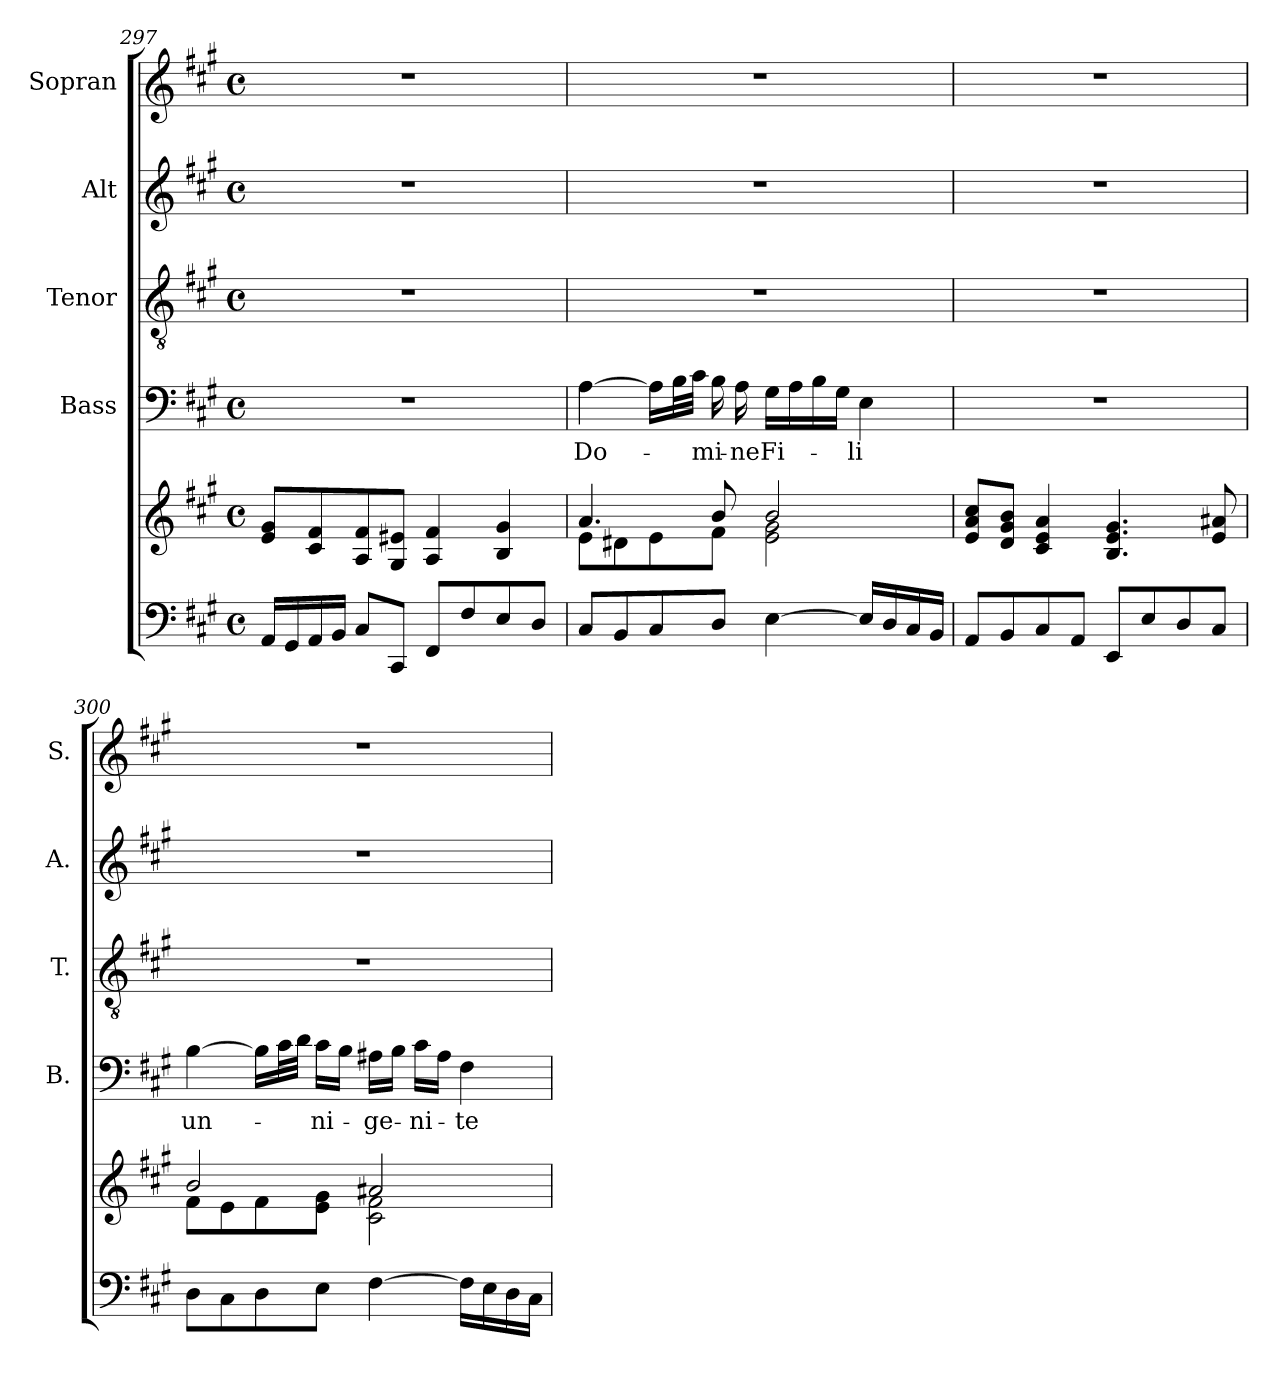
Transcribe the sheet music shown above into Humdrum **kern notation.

**kern	**kern	**kern	**text	**kern	**kern	**kern
*part5	*part5	*part4	*part4	*part3	*part2	*part1
*staff6	*staff5	*staff4	*staff4	*staff3	*staff2	*staff1
*	*	*I"Bass	*	*I"Tenor	*I"Alt	*I"Sopran
*	*	*I'B.	*	*I'T.	*I'A.	*I'S.
*clefF4	*clefG2	*clefF4	*	*clefGv2	*clefG2	*clefG2
*k[f#c#g#]	*k[f#c#g#]	*k[f#c#g#]	*	*k[f#c#g#]	*k[f#c#g#]	*k[f#c#g#]
*A:	*A:	*A:	*	*A:	*A:	*A:
*M4/4	*M4/4	*M4/4	*	*M4/4	*M4/4	*M4/4
*met(c)	*met(c)	*met(c)	*	*met(c)	*met(c)	*met(c)
=297	=297	=297	=297	=297	=297	=297
16AA/LL	8e/ 8g#/L	1r	.	1r	1r	1r
16GG#/	.	.	.	.	.	.
16AA/	8c#/ 8f#/	.	.	.	.	.
16BB/JJ	.	.	.	.	.	.
8C#/L	8A/ 8f#/	.	.	.	.	.
8CC#/J	8G#/ 8e#X/J	.	.	.	.	.
8FF#/L	4A/ 4f#/	.	.	.	.	.
8F#/	.	.	.	.	.	.
8E/	4B/ 4g#/	.	.	.	.	.
8D/J	.	.	.	.	.	.
=298	=298	=298	=298	=298	=298	=298
*	*^	*	*	*	*	*
!	!	!	!	!LO:LY:b	!	!	!
8C#/L	4.a/	8e\L	[4A\	Do-	1r	1r	1r
8BB/	.	8d#X\	.	.	.	.	.
8C#/	.	8e\	16A\LL]	.	.	.	.
.	.	.	32B\L	.	.	.	.
.	.	.	32c#\JJJ	.	.	.	.
!	!	!	!	!LO:LY:b	!	!	!
8D/J	8b/	8f#\J	16B\	-mi-	.	.	.
!	!	!	!	!LO:LY:b	!	!	!
.	.	.	16A\	-ne	.	.	.
!	!	!	!	!LO:LY:b	!	!	!
[4E\	2b/	2e\ 2g#\	16G#\LL	Fi-	.	.	.
.	.	.	16A\	.	.	.	.
.	.	.	16B\	.	.	.	.
.	.	.	16G#\JJ	.	.	.	.
!	!	!	!	!LO:LY:b	!	!	!
16E/LL]	.	.	4E\	-li	.	.	.
16D/	.	.	.	.	.	.	.
16C#/	.	.	.	.	.	.	.
16BB/JJ	.	.	.	.	.	.	.
*	*v	*v	*	*	*	*	*
!!LO:LB:g=z
=299	=299	=299	=299	=299	=299	=299
8AA/L	8e/ 8a/ 8cc#/L	1r	.	1r	1r	1r
8BB/	8d/ 8g#/ 8b/J	.	.	.	.	.
8C#/	4c#/ 4e/ 4a/	.	.	.	.	.
8AA/J	.	.	.	.	.	.
8EE/L	4.B/ 4.e/ 4.g#/	.	.	.	.	.
8E/	.	.	.	.	.	.
8D/	.	.	.	.	.	.
8C#/J	8e/ 8a#X/	.	.	.	.	.
=300	=300	=300	=300	=300	=300	=300
*	*^	*	*	*	*	*
!	!	!	!	!LO:LY:b	!	!	!
8D\L	2b/	8f#\L	[4B\	un-	1r	1r	1r
8C#\	.	8e\	.	.	.	.	.
8D\	.	8f#\	16B\LL]	.	.	.	.
.	.	.	32c#\L	.	.	.	.
.	.	.	32d\JJJ	.	.	.	.
!	!	!	!	!LO:LY:b	!	!	!
8E\J	.	8e\ 8g#\J	16c#\LL	-ni-	.	.	.
.	.	.	16B\JJ	.	.	.	.
!	!	!	!	!LO:LY:b	!	!	!
[4F#\	2a#X/	2c#\ 2f#\	16A#X\LL	-ge-	.	.	.
.	.	.	16B\JJ	.	.	.	.
!	!	!	!	!LO:LY:b	!	!	!
.	.	.	16c#\LL	-ni-	.	.	.
.	.	.	16A#\JJ	.	.	.	.
!	!	!	!	!LO:LY:b	!	!	!
16F#\LL]	.	.	4F#\	-te	.	.	.
16E\	.	.	.	.	.	.	.
16D\	.	.	.	.	.	.	.
16C#\JJ	.	.	.	.	.	.	.
*	*v	*v	*	*	*	*	*
=	=	=	=	=	=	=
*-	*-	*-	*-	*-	*-	*-
